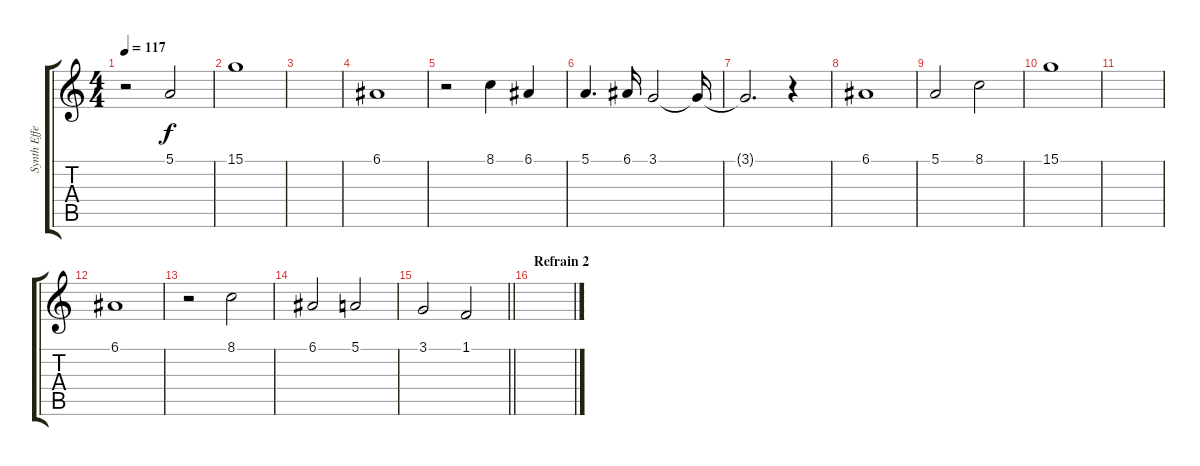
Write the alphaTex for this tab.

\track ("Synth Effects" "Synth Effe") {instrument choiraahs}
\staff {score tabs}
\tuning (E4 B3 G3 D3 A2 E2) {hide}
\ts (4 4)
\tempo 117
\clef g2
\ks c
r.2{dy f} 5.1.2 |
15.1.1 |
|
6.1.1 |
r.2 8.1.4 6.1.4 |
5.1.4{d} 6.1.16 3.1.2 3.1{t}.16 |
3.1{t}.2{d} r.4 |
6.1.1 |
5.1.2 8.1.2 |
15.1.1 |
|
6.1.1 |
r.2 8.1.2 |
6.1.2 5.1.2 |
\barLineRight lightlight
3.1.2 1.1.2 |
\section ("" "Refrain 2")
